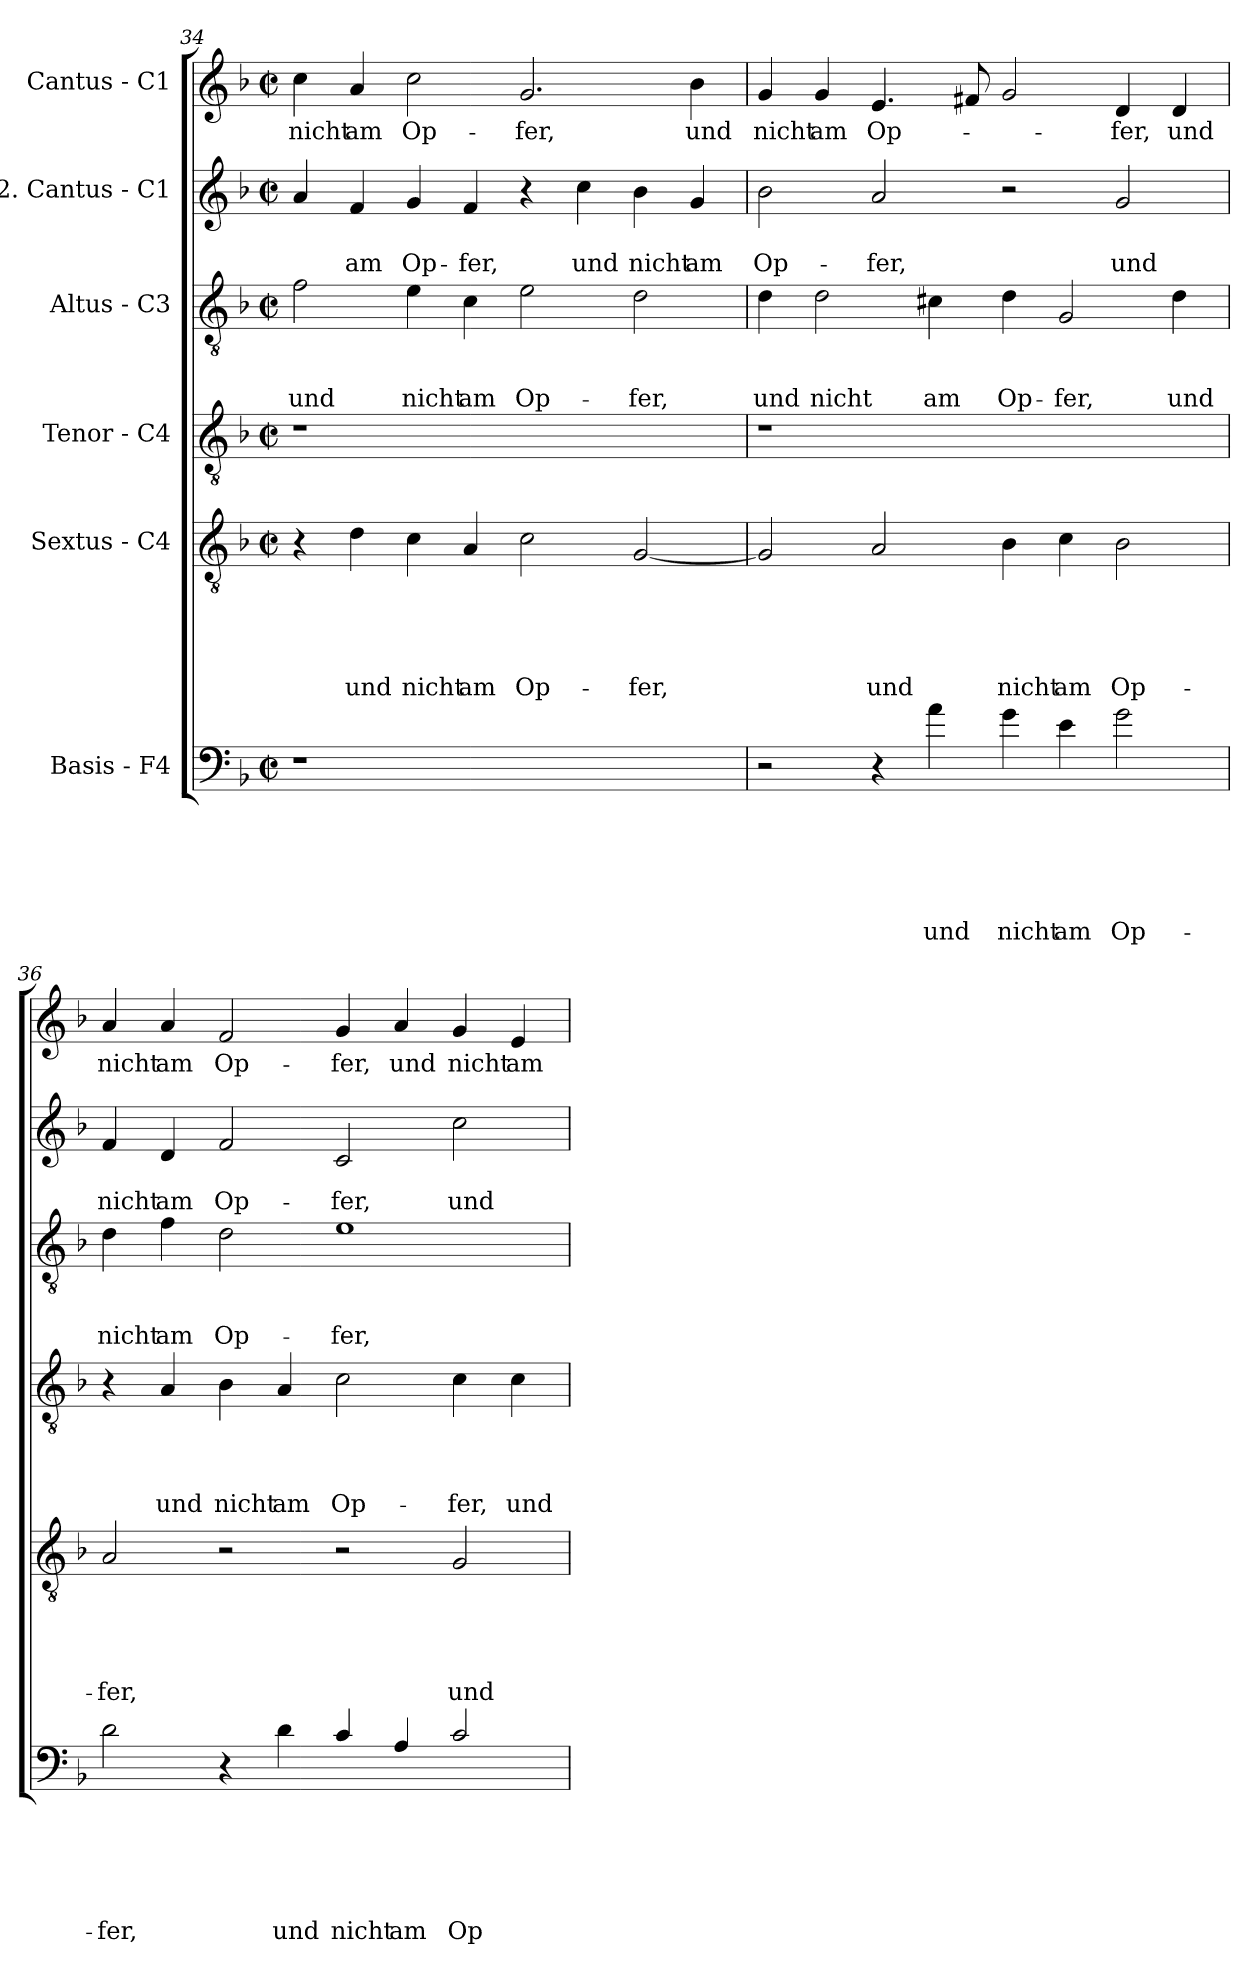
**kern	**text	**text	**text	**text	**text	**text	**kern	**text	**text	**text	**text	**text	**kern	**text	**text	**text	**text	**kern	**text	**text	**text	**kern	**text	**text	**kern	**text
*part6	*part6	*part6	*part6	*part6	*part6	*part6	*part5	*part5	*part5	*part5	*part5	*part5	*part4	*part4	*part4	*part4	*part4	*part3	*part3	*part3	*part3	*part2	*part2	*part2	*part1	*part1
*staff6	*staff6	*staff6	*staff6	*staff6	*staff6	*staff6	*staff5	*staff5	*staff5	*staff5	*staff5	*staff5	*staff4	*staff4	*staff4	*staff4	*staff4	*staff3	*staff3	*staff3	*staff3	*staff2	*staff2	*staff2	*staff1	*staff1
*I"Basis - F4	*	*	*	*	*	*	*I"Sextus - C4	*	*	*	*	*	*I"Tenor - C4	*	*	*	*	*I"Altus - C3	*	*	*	*I"2. Cantus - C1	*	*	*I"Cantus - C1	*
!!LO:LB:g=z
*clefF4	*	*	*	*	*	*	*clefGv2	*	*	*	*	*	*clefGv2	*	*	*	*	*clefGv2	*	*	*	*clefG2	*	*	*clefG2	*
*ITrd8c14	*	*	*	*	*	*	*	*	*	*	*	*	*	*	*	*	*	*	*	*	*	*	*	*	*	*
*k[b-]	*	*	*	*	*	*	*k[b-]	*	*	*	*	*	*k[b-]	*	*	*	*	*k[b-]	*	*	*	*k[b-]	*	*	*k[b-]	*
*F:	*	*	*	*	*	*	*F:	*	*	*	*	*	*F:	*	*	*	*	*F:	*	*	*	*F:	*	*	*F:	*
*M2/2	*	*	*	*	*	*	*M2/2	*	*	*	*	*	*M2/2	*	*	*	*	*M2/2	*	*	*	*M2/2	*	*	*M2/2	*
*met(c|)	*	*	*	*	*	*	*met(c|)	*	*	*	*	*	*met(c|)	*	*	*	*	*met(c|)	*	*	*	*met(c|)	*	*	*met(c|)	*
=34	=34	=34	=34	=34	=34	=34	=34	=34	=34	=34	=34	=34	=34	=34	=34	=34	=34	=34	=34	=34	=34	=34	=34	=34	=34	=34
!	!	!	!	!	!	!	!	!	!	!	!	!	!	!	!	!	!	!	!	!	!LO:LY:b	!	!	!	!	!LO:LY:b
1r	.	.	.	.	.	.	4r	.	.	.	.	.	1r	.	.	.	.	2f\	.	.	und	4a/	.	.	4cc\	nicht
!	!	!	!	!	!	!	!	!	!	!	!	!LO:LY:b	!	!	!	!	!	!	!	!	!	!	!	!LO:LY:b	!	!LO:LY:b
.	.	.	.	.	.	.	4d\	.	.	.	.	und	.	.	.	.	.	.	.	.	.	4f/	.	am	4a/	am
!	!	!	!	!	!	!	!	!	!	!	!	!LO:LY:b	!	!	!	!	!	!	!	!	!LO:LY:b	!	!	!LO:LY:b	!	!LO:LY:b
.	.	.	.	.	.	.	4c\	.	.	.	.	nicht	.	.	.	.	.	4e\	.	.	nicht	4g/	.	Op-	2cc\	Op-
!	!	!	!	!	!	!	!	!	!	!	!	!LO:LY:b	!	!	!	!	!	!	!	!	!LO:LY:b	!	!	!LO:LY:b	!	!
.	.	.	.	.	.	.	4A/	.	.	.	.	am	.	.	.	.	.	4c\	.	.	am	4f/	.	-fer,	.	.
!	!	!	!	!	!	!	!	!	!	!	!	!LO:LY:b	!	!	!	!	!	!	!	!	!LO:LY:b	!	!	!	!	!LO:LY:b
1ryy	.	.	.	.	.	.	2c\	.	.	.	.	Op-	1ryy	.	.	.	.	2e\	.	.	Op-	4r	.	.	2.g/	-fer,
!	!	!	!	!	!	!	!	!	!	!	!	!	!	!	!	!	!	!	!	!	!	!	!	!LO:LY:b	!	!
.	.	.	.	.	.	.	.	.	.	.	.	.	.	.	.	.	.	.	.	.	.	4cc\	.	und	.	.
!	!	!	!	!	!	!	!	!	!	!	!	!LO:LY:b	!	!	!	!	!	!	!	!	!LO:LY:b	!	!	!LO:LY:b	!	!
.	.	.	.	.	.	.	[2G/	.	.	.	.	-fer,	.	.	.	.	.	2d\	.	.	-fer,	4b-\	.	nicht	.	.
!	!	!	!	!	!	!	!	!	!	!	!	!	!	!	!	!	!	!	!	!	!	!	!	!LO:LY:b	!	!LO:LY:b
.	.	.	.	.	.	.	.	.	.	.	.	.	.	.	.	.	.	.	.	.	.	4g/	.	am	4b-\	und
=35	=35	=35	=35	=35	=35	=35	=35	=35	=35	=35	=35	=35	=35	=35	=35	=35	=35	=35	=35	=35	=35	=35	=35	=35	=35	=35
!	!	!	!	!	!	!	!	!	!	!	!	!	!	!	!	!	!	!	!	!	!LO:LY:b	!	!	!LO:LY:b	!	!LO:LY:b
2r	.	.	.	.	.	.	2G/]	.	.	.	.	.	1r	.	.	.	.	4d\	.	.	und	2b-\	.	Op-	4g/	nicht
!	!	!	!	!	!	!	!	!	!	!	!	!	!	!	!	!	!	!	!	!	!LO:LY:b	!	!	!	!	!LO:LY:b
.	.	.	.	.	.	.	.	.	.	.	.	.	.	.	.	.	.	2d\	.	.	nicht	.	.	.	4g/	am
!	!	!	!	!	!	!	!	!	!	!	!	!LO:LY:b	!	!	!	!	!	!	!	!	!	!	!	!LO:LY:b	!	!LO:LY:b
4r	.	.	.	.	.	.	2A/	.	.	.	.	und	.	.	.	.	.	.	.	.	.	2a/	.	-fer,	4.e/	Op-
!	!	!	!	!	!	!LO:LY:b	!	!	!	!	!	!	!	!	!	!	!	!	!	!	!LO:LY:b	!	!	!	!	!
4A\	.	.	.	.	.	und	.	.	.	.	.	.	.	.	.	.	.	4c#X\	.	.	am	.	.	.	.	.
.	.	.	.	.	.	.	.	.	.	.	.	.	.	.	.	.	.	.	.	.	.	.	.	.	8f#X/	.
!	!	!	!	!	!	!LO:LY:b	!	!	!	!	!	!LO:LY:b	!	!	!	!	!	!	!	!	!LO:LY:b	!	!	!	!	!
4G\	.	.	.	.	.	nicht	4B-\	.	.	.	.	nicht	1ryy	.	.	.	.	4d\	.	.	Op-	2r	.	.	2g/	.
!	!	!	!	!	!	!LO:LY:b	!	!	!	!	!	!LO:LY:b	!	!	!	!	!	!	!	!	!LO:LY:b	!	!	!	!	!
4E\	.	.	.	.	.	am	4c\	.	.	.	.	am	.	.	.	.	.	2G/	.	.	-fer,	.	.	.	.	.
!	!	!	!	!	!	!LO:LY:b	!	!	!	!	!	!LO:LY:b	!	!	!	!	!	!	!	!	!	!	!	!LO:LY:b	!	!LO:LY:b
2G\	.	.	.	.	.	Op-	2B-\	.	.	.	.	Op-	.	.	.	.	.	.	.	.	.	2g/	.	und	4d/	-fer,
!	!	!	!	!	!	!	!	!	!	!	!	!	!	!	!	!	!	!	!	!	!LO:LY:b	!	!	!	!	!LO:LY:b
.	.	.	.	.	.	.	.	.	.	.	.	.	.	.	.	.	.	4d\	.	.	und	.	.	.	4d/	und
=36	=36	=36	=36	=36	=36	=36	=36	=36	=36	=36	=36	=36	=36	=36	=36	=36	=36	=36	=36	=36	=36	=36	=36	=36	=36	=36
!	!	!	!	!	!	!LO:LY:b	!	!	!	!	!	!LO:LY:b	!	!	!	!	!	!	!	!	!LO:LY:b	!	!	!LO:LY:b	!	!LO:LY:b
2D\	.	.	.	.	.	-fer,	2A/	.	.	.	.	-fer,	4r	.	.	.	.	4d\	.	.	nicht	4f/	.	nicht	4a/	nicht
!	!	!	!	!	!	!	!	!	!	!	!	!	!	!	!	!	!LO:LY:b	!	!	!	!LO:LY:b	!	!	!LO:LY:b	!	!LO:LY:b
.	.	.	.	.	.	.	.	.	.	.	.	.	4A/	.	.	.	und	4f\	.	.	am	4d/	.	am	4a/	am
!	!	!	!	!	!	!	!	!	!	!	!	!	!	!	!	!	!LO:LY:b	!	!	!	!LO:LY:b	!	!	!LO:LY:b	!	!LO:LY:b
4r	.	.	.	.	.	.	2r	.	.	.	.	.	4B-\	.	.	.	nicht	2d\	.	.	Op-	2f/	.	Op-	2f/	Op-
!	!	!	!	!	!	!LO:LY:b	!	!	!	!	!	!	!	!	!	!	!LO:LY:b	!	!	!	!	!	!	!	!	!
4D\	.	.	.	.	.	und	.	.	.	.	.	.	4A/	.	.	.	am	.	.	.	.	.	.	.	.	.
!	!	!	!	!	!	!LO:LY:b	!	!	!	!	!	!	!	!	!	!	!LO:LY:b	!	!	!	!LO:LY:b	!	!	!LO:LY:b	!	!LO:LY:b
4C/	.	.	.	.	.	nicht	2r	.	.	.	.	.	2c\	.	.	.	Op-	1e	.	.	-fer,	2c/	.	-fer,	4g/	-fer,
!	!	!	!	!	!	!LO:LY:b	!	!	!	!	!	!	!	!	!	!	!	!	!	!	!	!	!	!	!	!LO:LY:b
4AA/	.	.	.	.	.	am	.	.	.	.	.	.	.	.	.	.	.	.	.	.	.	.	.	.	4a/	und
!	!	!	!	!	!	!LO:LY:b	!	!	!	!	!	!LO:LY:b	!	!	!	!	!LO:LY:b	!	!	!	!	!	!	!LO:LY:b	!	!LO:LY:b
2C/	.	.	.	.	.	Op-	2G/	.	.	.	.	und	4c\	.	.	.	-fer,	.	.	.	.	2cc\	.	und	4g/	nicht
!	!	!	!	!	!	!	!	!	!	!	!	!	!	!	!	!	!LO:LY:b	!	!	!	!	!	!	!	!	!LO:LY:b
.	.	.	.	.	.	.	.	.	.	.	.	.	4c\	.	.	.	und	.	.	.	.	.	.	.	4e/	am
=	=	=	=	=	=	=	=	=	=	=	=	=	=	=	=	=	=	=	=	=	=	=	=	=	=	=
*-	*-	*-	*-	*-	*-	*-	*-	*-	*-	*-	*-	*-	*-	*-	*-	*-	*-	*-	*-	*-	*-	*-	*-	*-	*-	*-
